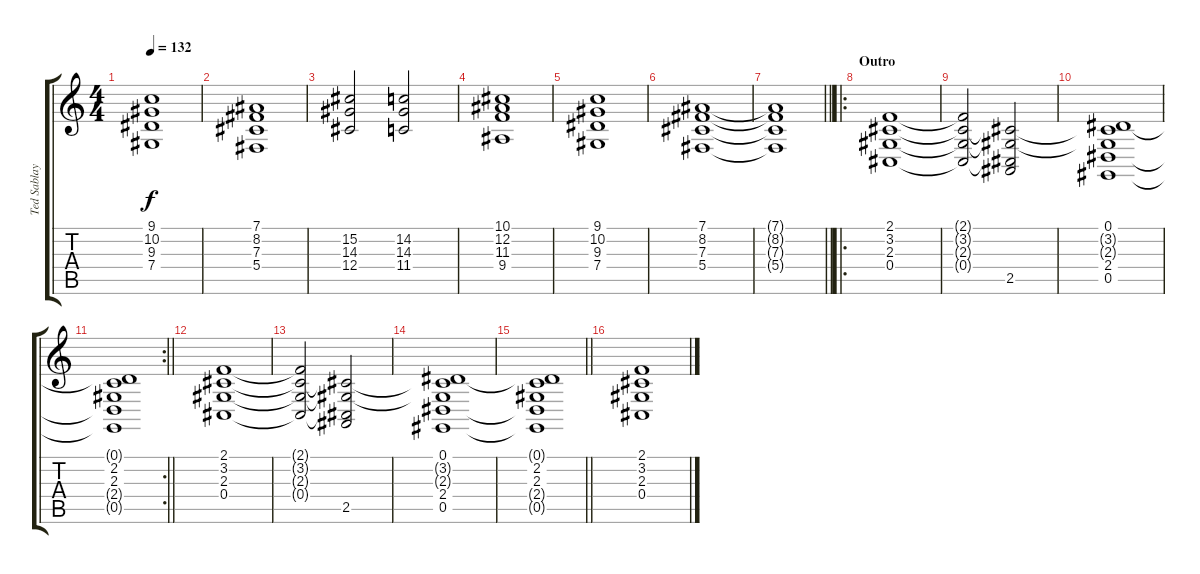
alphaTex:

\track ("Ted Sablay" "Ted Sablay") {instrument synthstrings2}
\staff {score tabs}
\tuning (Eb4 Bb3 Gb3 Db3 Ab2 Eb2) {hide}
\ts (4 4)
\tempo 132
\clef g2
\ks c
(9.1 10.2 9.3 7.4).1{dy f} |
(7.1 8.2 7.3 5.4).1 |
(15.2 14.3 12.4).2 (14.2 14.3 11.4).2 |
(10.1 12.2 11.3 9.4).1 |
(9.1 10.2 9.3 7.4).1 |
(7.1 8.2 7.3 5.4).1 |
\barLineRight lightlight
(7.1{t} 8.2{t} 7.3{t} 5.4{t}).1 |
\ro
\section ("" "Outro")
(2.1 3.2 2.3 0.4).1 |
(2.1{t} 3.2{t} 2.3{t} 0.4{t}).2 (3.2{t} 2.3{t} 0.4{t} 2.5).2 |
(0.1 3.2{t} 2.3{t} 2.4 0.5).1 |
\rc 2
\barLineRight lightlight
(0.1{t} 2.2 2.3 2.4{t} 0.5{t}).1 |
(2.1 3.2 2.3 0.4).1 |
(2.1{t} 3.2{t} 2.3{t} 0.4{t}).2 (3.2{t} 2.3{t} 0.4{t} 2.5).2 |
(0.1 3.2{t} 2.3{t} 2.4 0.5).1 |
\barLineRight lightlight
(0.1{t} 2.2 2.3 2.4{t} 0.5{t}).1 |
(2.1 3.2 2.3 0.4).1
